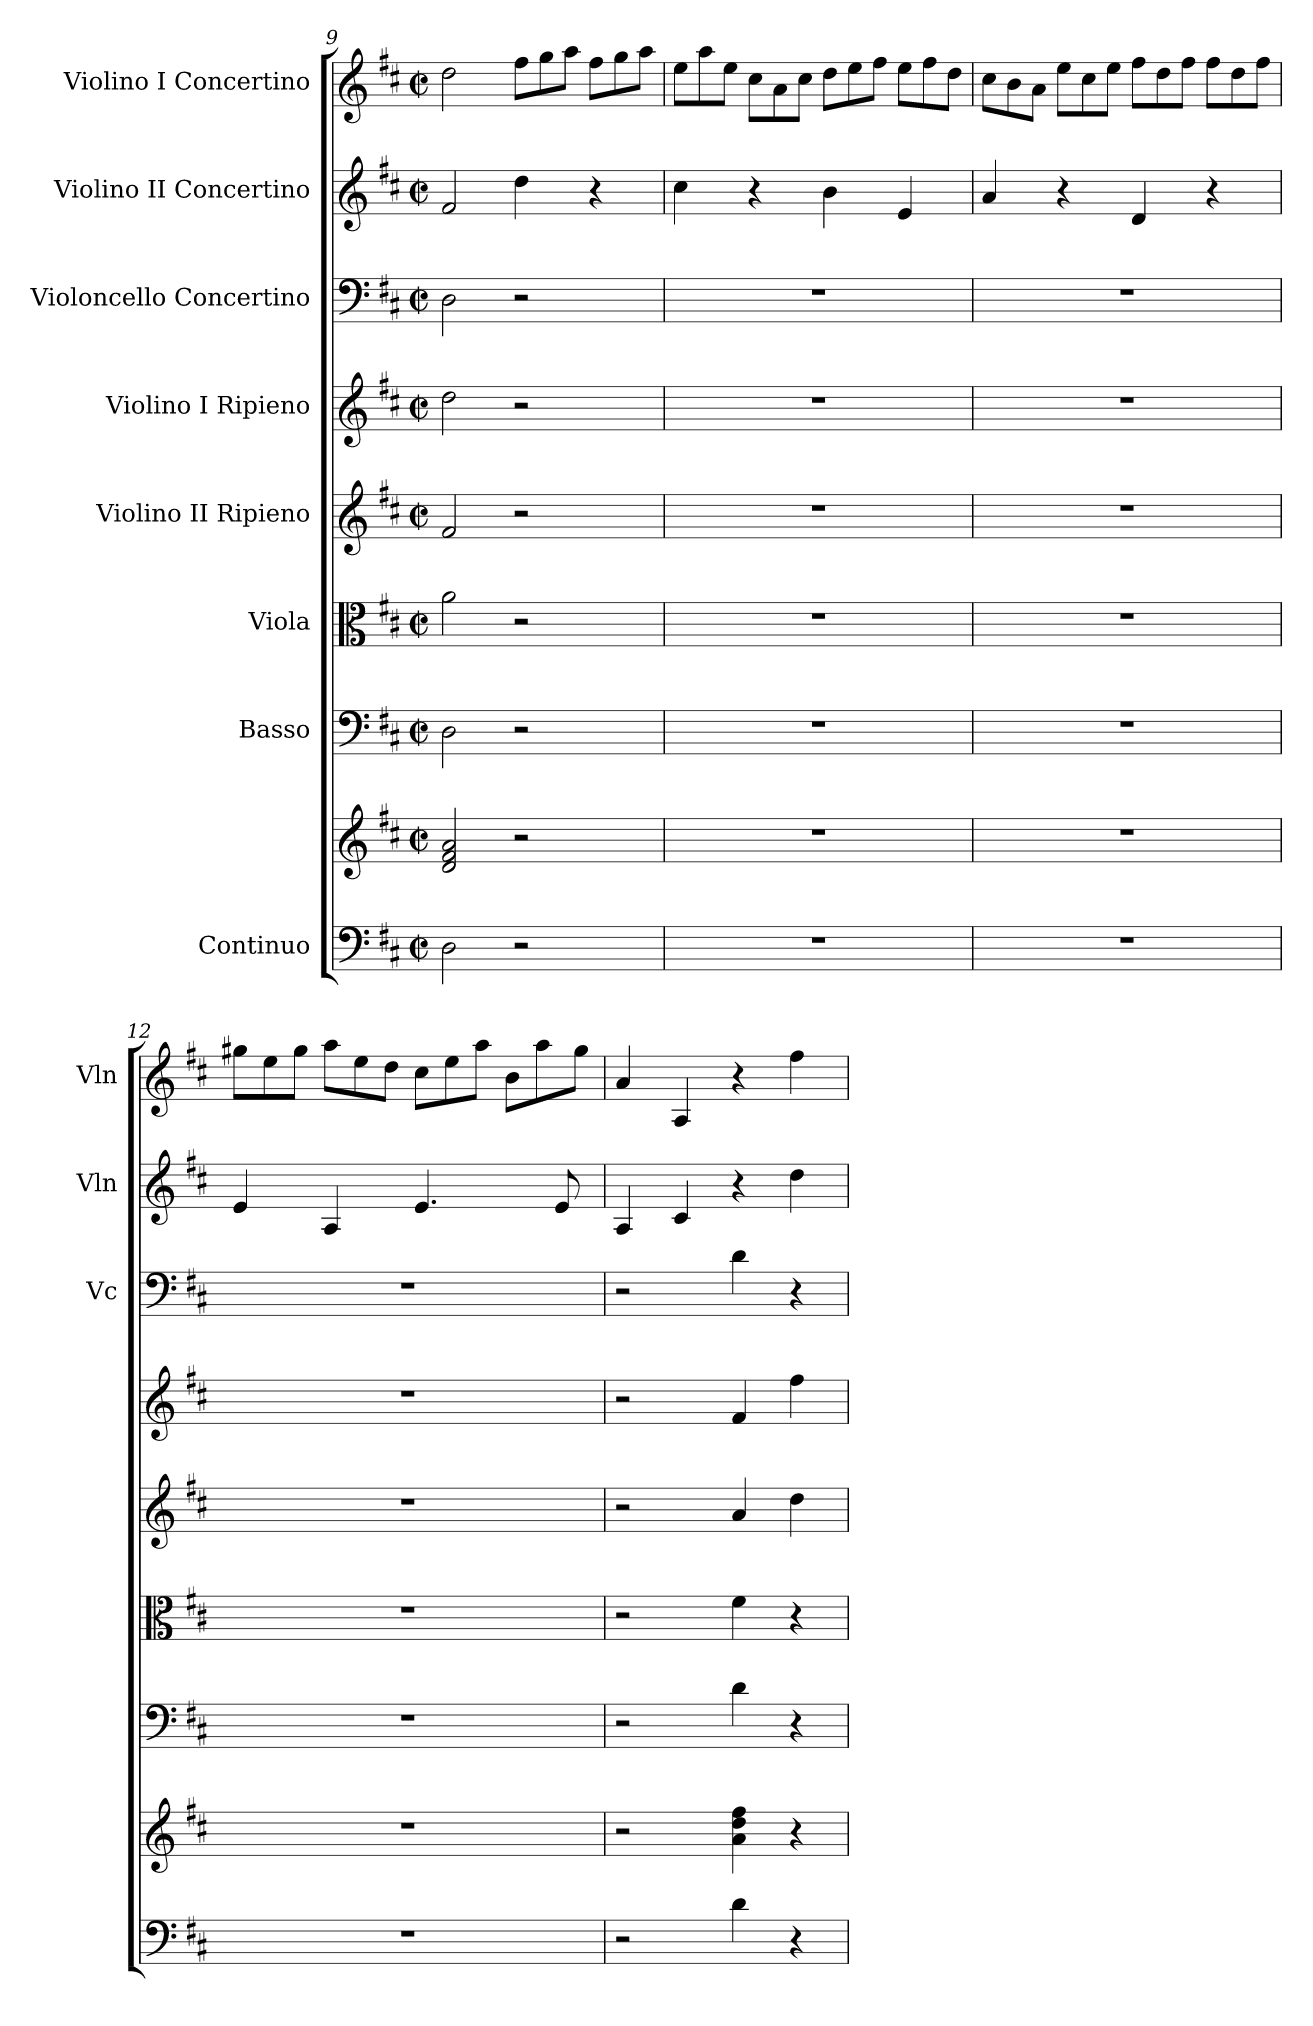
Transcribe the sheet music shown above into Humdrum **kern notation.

**kern	**kern	**kern	**kern	**kern	**kern	**kern	**kern	**kern
*part8	*part8	*part7	*part6	*part5	*part4	*part3	*part2	*part1
*staff9	*staff8	*staff7	*staff6	*staff5	*staff4	*staff3	*staff2	*staff1
*I"Continuo	*	*I"Basso	*I"Viola	*I"Violino II Ripieno	*I"Violino I Ripieno	*I"Violoncello Concertino	*I"Violino II Concertino	*I"Violino I Concertino
*	*	*	*	*	*	*I'Vc	*I'Vln	*I'Vln
*clefF4	*clefG2	*clefF4	*clefC3	*clefG2	*clefG2	*clefF4	*clefG2	*clefG2
*k[f#c#]	*k[f#c#]	*k[f#c#]	*k[f#c#]	*k[f#c#]	*k[f#c#]	*k[f#c#]	*k[f#c#]	*k[f#c#]
*M2/2	*M2/2	*M2/2	*M2/2	*M2/2	*M2/2	*M2/2	*M2/2	*M2/2
*met(c|)	*met(c|)	*met(c|)	*met(c|)	*met(c|)	*met(c|)	*met(c|)	*met(c|)	*met(c|)
=9	=9	=9	=9	=9	=9	=9	=9	=9
2D\	2d/ 2f#/ 2a/	2D\	2a\	2f#/	2dd\	2D\	2f#/	2dd\
*	*	*	*	*	*	*	*	*Xtuplet
2r	2r	2r	2r	2r	2r	2r	4dd\	12ff#\L
.	.	.	.	.	.	.	.	12gg\
.	.	.	.	.	.	.	.	12aa\J
.	.	.	.	.	.	.	4r	12ff#\L
.	.	.	.	.	.	.	.	12gg\
.	.	.	.	.	.	.	.	12aa\J
=10	=10	=10	=10	=10	=10	=10	=10	=10
1r	1r	1r	1r	1r	1r	1r	4cc#\	12ee\L
.	.	.	.	.	.	.	.	12aa\
.	.	.	.	.	.	.	.	12ee\J
.	.	.	.	.	.	.	4r	12cc#\L
.	.	.	.	.	.	.	.	12a\
.	.	.	.	.	.	.	.	12cc#\J
.	.	.	.	.	.	.	4b\	12dd\L
.	.	.	.	.	.	.	.	12ee\
.	.	.	.	.	.	.	.	12ff#\J
.	.	.	.	.	.	.	4e/	12ee\L
.	.	.	.	.	.	.	.	12ff#\
.	.	.	.	.	.	.	.	12dd\J
=11	=11	=11	=11	=11	=11	=11	=11	=11
1r	1r	1r	1r	1r	1r	1r	4a/	12cc#\L
.	.	.	.	.	.	.	.	12b\
.	.	.	.	.	.	.	.	12a\J
.	.	.	.	.	.	.	4r	12ee\L
.	.	.	.	.	.	.	.	12cc#\
.	.	.	.	.	.	.	.	12ee\J
.	.	.	.	.	.	.	4d/	12ff#\L
.	.	.	.	.	.	.	.	12dd\
.	.	.	.	.	.	.	.	12ff#\J
.	.	.	.	.	.	.	4r	12ff#\L
.	.	.	.	.	.	.	.	12dd\
.	.	.	.	.	.	.	.	12ff#\J
=12	=12	=12	=12	=12	=12	=12	=12	=12
1r	1r	1r	1r	1r	1r	1r	4e/	12gg#X\L
.	.	.	.	.	.	.	.	12ee\
.	.	.	.	.	.	.	.	12gg#\J
.	.	.	.	.	.	.	4A/	12aa\L
.	.	.	.	.	.	.	.	12ee\
.	.	.	.	.	.	.	.	12dd\J
.	.	.	.	.	.	.	4.e/	12cc#\L
.	.	.	.	.	.	.	.	12ee\
.	.	.	.	.	.	.	.	12aa\J
.	.	.	.	.	.	.	.	12b\L
.	.	.	.	.	.	.	.	12aa\
.	.	.	.	.	.	.	8e/	.
.	.	.	.	.	.	.	.	12gg#\J
!!LO:LB:g=z
=13	=13	=13	=13	=13	=13	=13	=13	=13
2r	2r	2r	2r	2r	2r	2r	4A/	4a/
.	.	.	.	.	.	.	4c#/	4A/
4d\	4a\ 4dd\ 4ff#\	4d\	4f#\	4a/	4f#/	4d\	4r	4r
4r	4r	4r	4r	4dd\	4ff#\	4r	4dd\	4ff#\
=	=	=	=	=	=	=	=	=
*-	*-	*-	*-	*-	*-	*-	*-	*-
